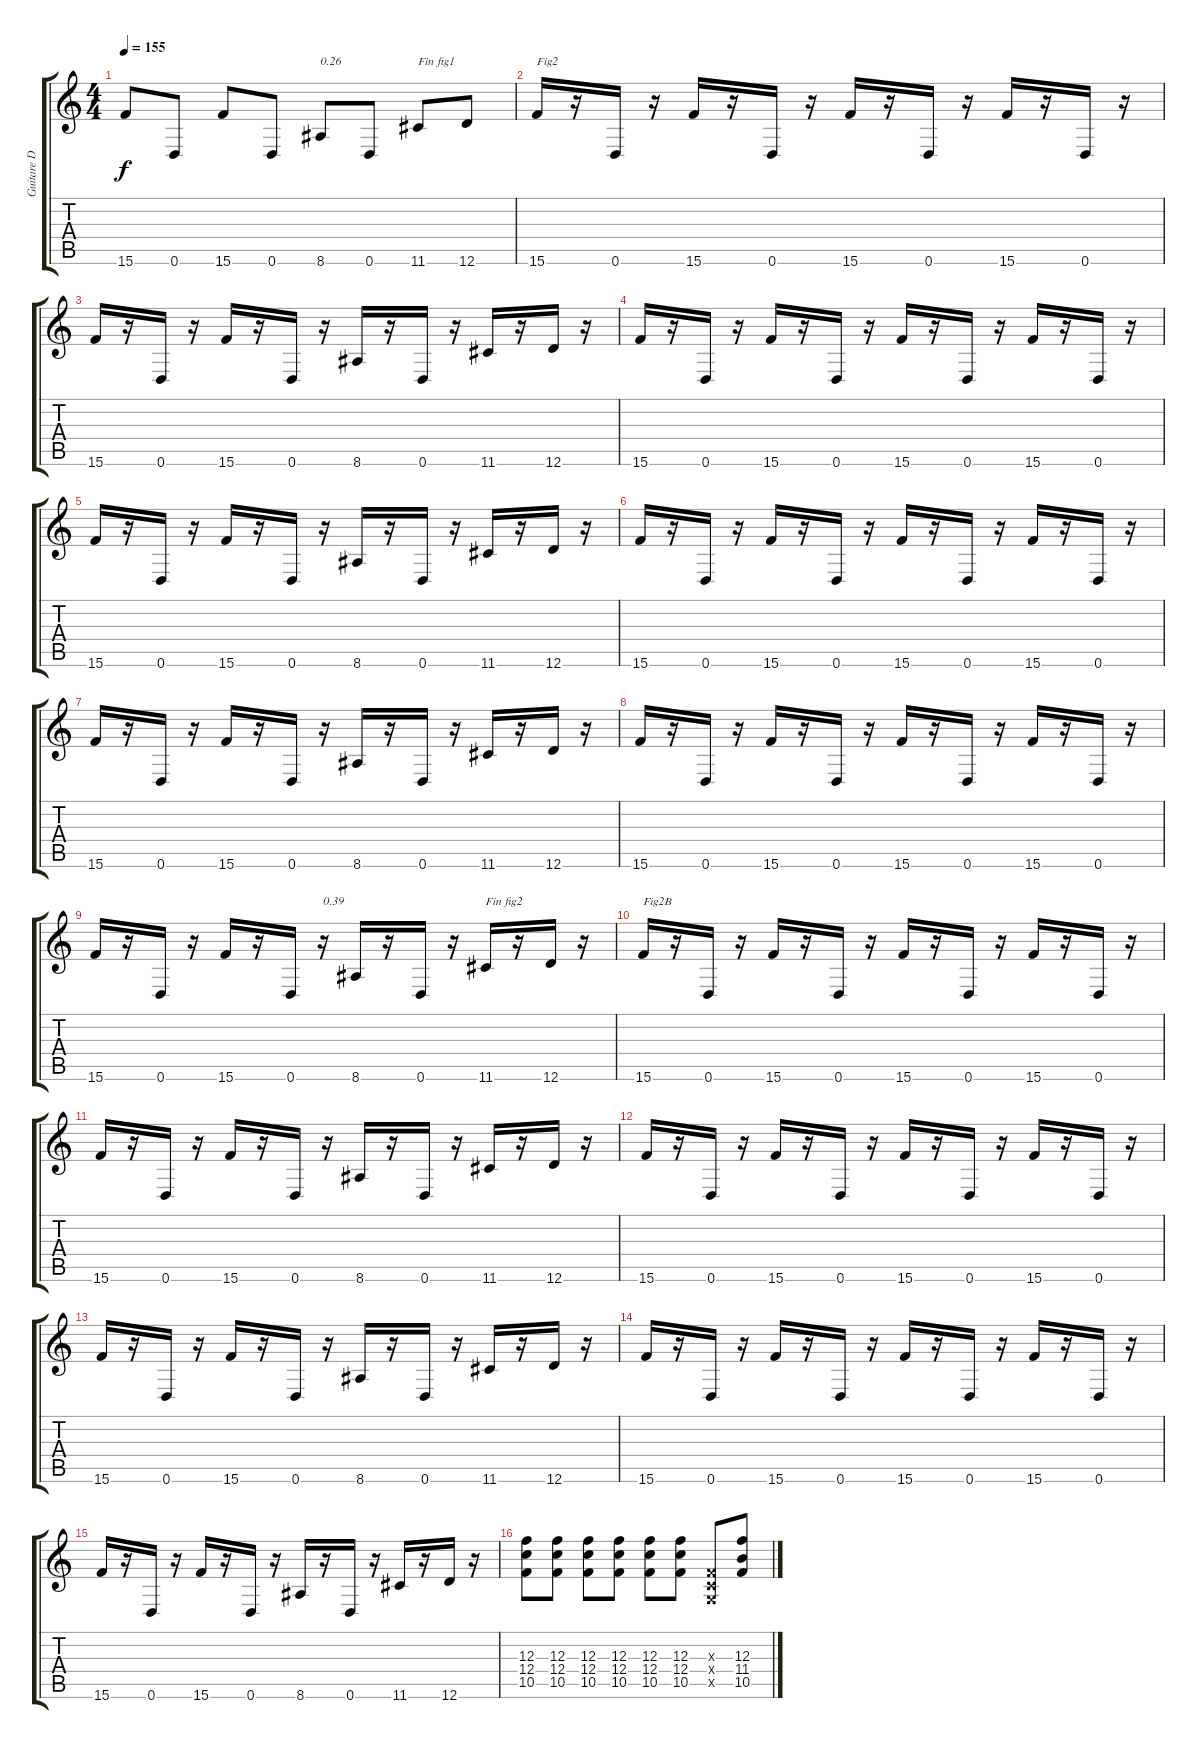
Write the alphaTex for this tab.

\track ("Guitare D" "Guitare D") {instrument overdrivenguitar}
\staff {score tabs}
\tuning (D4 A3 F3 C3 G2 D2) {hide}
\ts (4 4)
\tempo 155
\clef g2
\ks c
15.6.8{dy f} 0.6.8 15.6.8 0.6.8 8.6.8{txt "0.26"} 0.6.8 11.6.8{txt "Fin fig1"} 12.6.8 |
15.6.16{txt "Fig2"} r.16 0.6.16 r.16 15.6.16 r.16 0.6.16 r.16 15.6.16 r.16 0.6.16 r.16 15.6.16 r.16 0.6.16 r.16 |
15.6.16 r.16 0.6.16 r.16 15.6.16 r.16 0.6.16 r.16 8.6.16 r.16 0.6.16 r.16 11.6.16 r.16 12.6.16 r.16 |
15.6.16 r.16 0.6.16 r.16 15.6.16 r.16 0.6.16 r.16 15.6.16 r.16 0.6.16 r.16 15.6.16 r.16 0.6.16 r.16 |
15.6.16 r.16 0.6.16 r.16 15.6.16 r.16 0.6.16 r.16 8.6.16 r.16 0.6.16 r.16 11.6.16 r.16 12.6.16 r.16 |
15.6.16 r.16 0.6.16 r.16 15.6.16 r.16 0.6.16 r.16 15.6.16 r.16 0.6.16 r.16 15.6.16 r.16 0.6.16 r.16 |
15.6.16 r.16 0.6.16 r.16 15.6.16 r.16 0.6.16 r.16 8.6.16 r.16 0.6.16 r.16 11.6.16 r.16 12.6.16 r.16 |
15.6.16 r.16 0.6.16 r.16 15.6.16 r.16 0.6.16 r.16 15.6.16 r.16 0.6.16 r.16 15.6.16 r.16 0.6.16 r.16 |
15.6.16 r.16 0.6.16 r.16 15.6.16 r.16 0.6.16 r.16{txt "0.39"} 8.6.16 r.16 0.6.16 r.16 11.6.16{txt "Fin fig2"} r.16 12.6.16 r.16 |
15.6.16{txt "Fig2B"} r.16 0.6.16 r.16 15.6.16 r.16 0.6.16 r.16 15.6.16 r.16 0.6.16 r.16 15.6.16 r.16 0.6.16 r.16 |
15.6.16 r.16 0.6.16 r.16 15.6.16 r.16 0.6.16 r.16 8.6.16 r.16 0.6.16 r.16 11.6.16 r.16 12.6.16 r.16 |
15.6.16 r.16 0.6.16 r.16 15.6.16 r.16 0.6.16 r.16 15.6.16 r.16 0.6.16 r.16 15.6.16 r.16 0.6.16 r.16 |
15.6.16 r.16 0.6.16 r.16 15.6.16 r.16 0.6.16 r.16 8.6.16 r.16 0.6.16 r.16 11.6.16 r.16 12.6.16 r.16 |
15.6.16 r.16 0.6.16 r.16 15.6.16 r.16 0.6.16 r.16 15.6.16 r.16 0.6.16 r.16 15.6.16 r.16 0.6.16 r.16 |
15.6.16 r.16 0.6.16 r.16 15.6.16 r.16 0.6.16 r.16 8.6.16 r.16 0.6.16 r.16 11.6.16 r.16 12.6.16 r.16 |
(12.3 12.4 10.5).8 (12.3 12.4 10.5).8 (12.3 12.4 10.5).8 (12.3 12.4 10.5).8 (12.3 12.4 10.5).8 (12.3 12.4 10.5).8 (0.3{x} 0.4{x} 0.5{x}).8 (12.3 11.4 10.5).8
